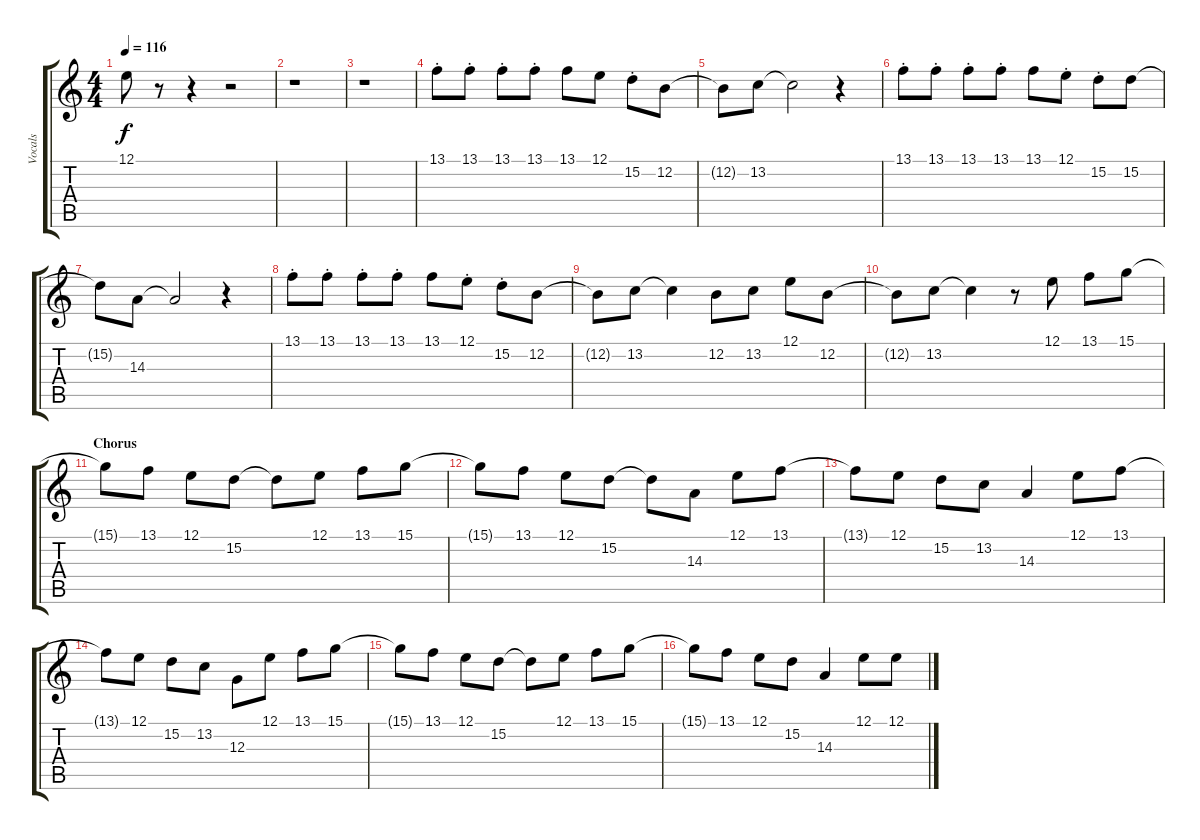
\track ("Vocals" "Vocals") {instrument englishhorn}
\staff {score tabs}
\tuning (E4 B3 G3 D3 A2 E2) {hide}
\ts (4 4)
\tempo 116
\clef g2
\ks c
12.1.8{dy f} r.8 r.4 r.2 |
r.1 |
r.1 |
13.1{st}.8 13.1{st}.8 13.1{st}.8 13.1{st}.8 13.1.8 12.1.8 15.2{st}.8 12.2.8 |
12.2{t}.8 13.2.8 13.2{t}.2 r.4 |
13.1{st}.8 13.1{st}.8 13.1{st}.8 13.1{st}.8 13.1.8 12.1{st}.8 15.2{st}.8 15.2.8 |
15.2{t}.8 14.3.8 14.3{t}.2 r.4 |
13.1{st}.8 13.1{st}.8 13.1{st}.8 13.1{st}.8 13.1.8 12.1{st}.8 15.2{st}.8 12.2.8 |
12.2{t}.8 13.2.8 13.2{t}.4 12.2.8 13.2.8 12.1.8 12.2.8 |
12.2{t}.8 13.2.8 13.2{t}.4 r.8 12.1.8 13.1.8 15.1.8 |
\section ("" "Chorus")
15.1{t}.8 13.1.8 12.1.8 15.2.8 15.2{t}.8 12.1.8 13.1.8 15.1.8 |
15.1{t}.8 13.1.8 12.1.8 15.2.8 15.2{t}.8 14.3.8 12.1.8 13.1.8 |
13.1{t}.8 12.1.8 15.2.8 13.2.8 14.3.4 12.1.8 13.1.8 |
13.1{t}.8 12.1.8 15.2.8 13.2.8 12.3.8 12.1.8 13.1.8 15.1.8 |
15.1{t}.8 13.1.8 12.1.8 15.2.8 15.2{t}.8 12.1.8 13.1.8 15.1.8 |
15.1{t}.8 13.1.8 12.1.8 15.2.8 14.3.4 12.1.8 12.1.8
